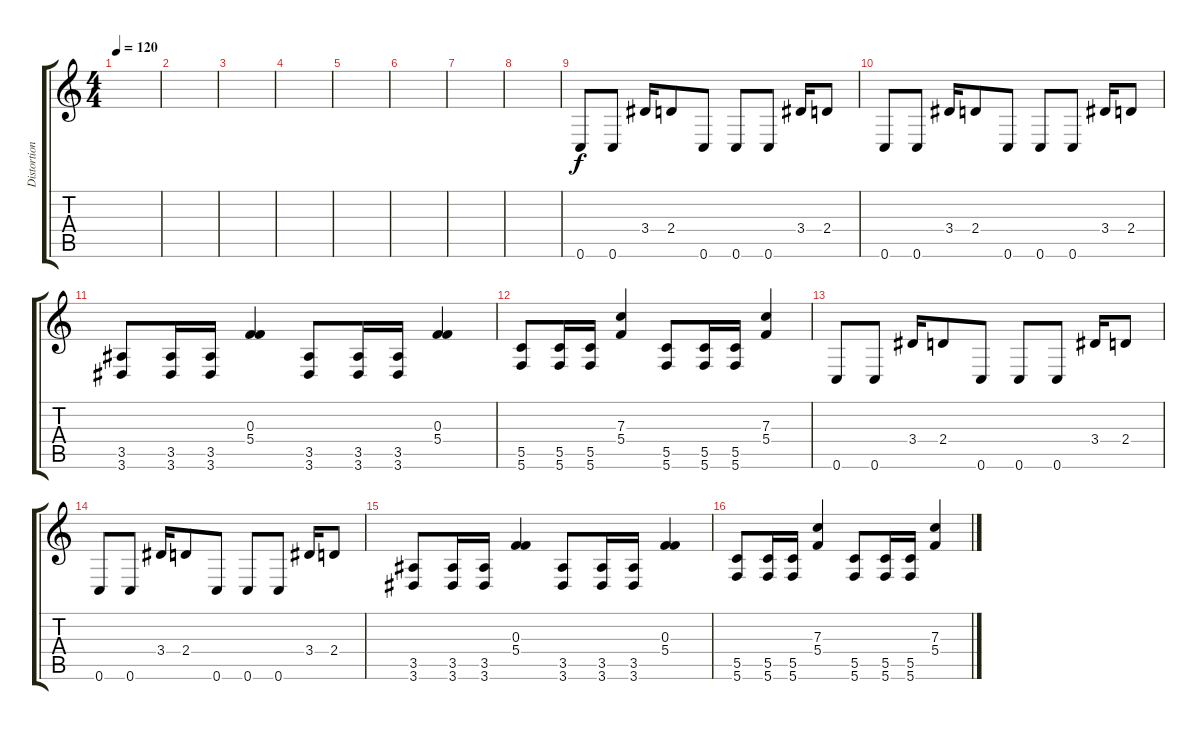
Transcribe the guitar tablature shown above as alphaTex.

\track ("Distortion Guitar" "Distortion") {instrument distortionguitar}
\staff {score tabs}
\tuning (D4 A3 F3 C3 G2 C2) {hide}
\ts (4 4)
\tempo 120
\clef g2
\ks c
|
|
|
|
|
|
|
|
0.6.8 0.6.8 3.4.16 2.4.8 0.6.8 0.6.8 0.6.8 3.4.16 2.4.8 |
0.6.8 0.6.8 3.4.16 2.4.8 0.6.8 0.6.8 0.6.8 3.4.16 2.4.8 |
(3.5 3.6).8 (3.5 3.6).16 (3.5 3.6).16 (0.3 5.4).4 (3.5 3.6).8 (3.5 3.6).16 (3.5 3.6).16 (0.3 5.4).4 |
(5.5 5.6).8 (5.5 5.6).16 (5.5 5.6).16 (7.3 5.4).4 (5.5 5.6).8 (5.5 5.6).16 (5.5 5.6).16 (7.3 5.4).4 |
0.6.8 0.6.8 3.4.16 2.4.8 0.6.8 0.6.8 0.6.8 3.4.16 2.4.8 |
0.6.8 0.6.8 3.4.16 2.4.8 0.6.8 0.6.8 0.6.8 3.4.16 2.4.8 |
(3.5 3.6).8 (3.5 3.6).16 (3.5 3.6).16 (0.3 5.4).4 (3.5 3.6).8 (3.5 3.6).16 (3.5 3.6).16 (0.3 5.4).4 |
(5.5 5.6).8 (5.5 5.6).16 (5.5 5.6).16 (7.3 5.4).4 (5.5 5.6).8 (5.5 5.6).16 (5.5 5.6).16 (7.3 5.4).4
